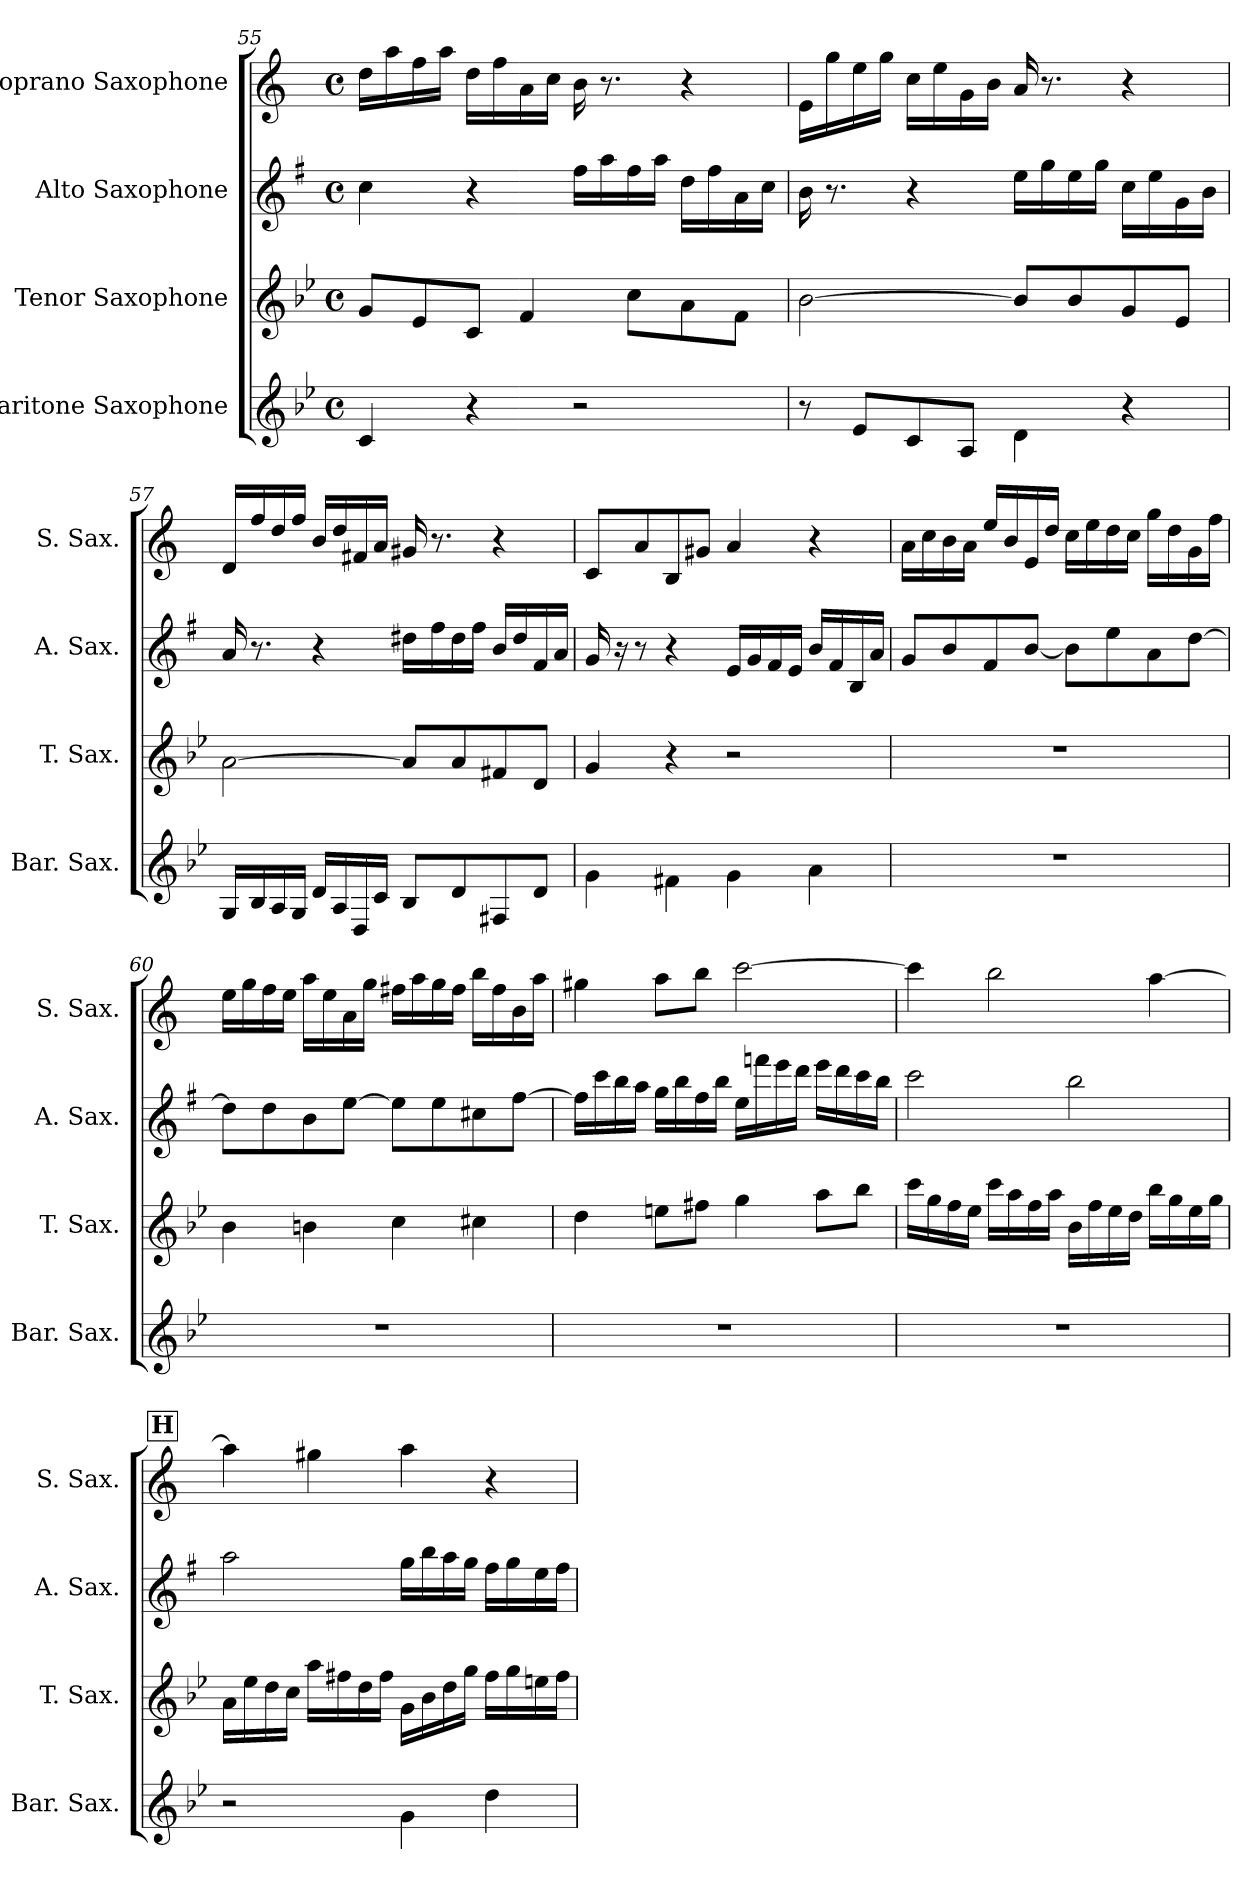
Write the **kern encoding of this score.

**kern	**kern	**kern	**kern
*part4	*part3	*part2	*part1
*staff4	*staff3	*staff2	*staff1
*I"Baritone Saxophone	*I"Tenor Saxophone	*I"Alto Saxophone	*I"Soprano Saxophone
*I'Bar. Sax.	*I'T. Sax.	*I'A. Sax.	*I'S. Sax.
!!LO:PB:g=z
*clefG2	*clefG2	*clefG2	*clefG2
*ITrd12c21	*ITrd8c14	*ITrd5c9	*ITrd1c2
*k[b-e-]	*k[b-e-]	*k[b-e-]	*k[b-e-]
*M4/4	*M4/4	*M4/4	*M4/4
*met(c)	*met(c)	*met(c)	*met(c)
=55	=55	=55	=55
4C/	8G/L	4e-\	16cc\LL
.	.	.	16gg\
.	8E-/	.	16ee-\
.	.	.	16gg\JJ
4r	8C/J	4r	16cc\LL
.	.	.	16ee-\
.	4F/	.	16g\
.	.	.	16b-\JJ
2r	.	16a\LL	16a\
.	.	16cc\	8.r
.	8c\L	16a\	.
.	.	16cc\JJ	.
.	8A\	16f\LL	4r
.	.	16a\	.
.	8F\J	16c\	.
.	.	16e-\JJ	.
=56	=56	=56	=56
8r	[2B-\	16d\	16d\LL
.	.	8.r	16ff\
8E-/L	.	.	16dd\
.	.	.	16ff\JJ
8C/	.	4r	16b-\LL
.	.	.	16dd\
8AA/J	.	.	16f\
.	.	.	16a\JJ
4D\	8B-/L]	16g\LL	16g/
.	.	16b-\	8.r
.	8B-/	16g\	.
.	.	16b-\JJ	.
4r	8G/	16e-\LL	4r
.	.	16g\	.
.	8E-/J	16B-\	.
.	.	16d\JJ	.
!!LO:LB:g=z
=57	=57	=57	=57
16GG/LL	[2A\	16c/	16c/LL
16BB-/	.	8.r	16ee-/
16AA/	.	.	16cc/
16GG/JJ	.	.	16ee-/JJ
16D/LL	.	4r	16a/LL
16AA/	.	.	16cc/
16DD/	.	.	16en/
16C/JJ	.	.	16g/JJ
8BB-/L	8A/L]	16f#X\LL	16f#X/
.	.	16a\	8.r
8D/	8A/	16f#\	.
.	.	16a\JJ	.
8FF#X/	8F#X/	16d/LL	4r
.	.	16f#/	.
8D/J	8D/J	16A/	.
.	.	16c/JJ	.
=58	=58	=58	=58
4G\	4G/	16B-/	8B-/L
.	.	16r	.
.	.	8r	8g/
4F#X\	4r	4r	8A/
.	.	.	8f#X/J
4G\	2r	16G/LL	4g/
.	.	16B-/	.
.	.	16A/	.
.	.	16G/JJ	.
4A\	.	16d/LL	4r
.	.	16A/	.
.	.	16D/	.
.	.	16c/JJ	.
=59	=59	=59	=59
1r	1r	8B-/L	16g\LL
.	.	.	16b-\
.	.	8d/	16a\
.	.	.	16g\JJ
.	.	8A/	16dd/LL
.	.	.	16a/
.	.	[8d/J	16d/
.	.	.	16cc/JJ
.	.	8d\L]	16b-\LL
.	.	.	16dd\
.	.	8g\	16cc\
.	.	.	16b-\JJ
.	.	8c\	16ff\LL
.	.	.	16cc\
.	.	[8f\J	16f\
.	.	.	16ee-\JJ
!!LO:LB:g=z
=60	=60	=60	=60
1r	4B-\	8f\L]	16dd\LL
.	.	.	16ff\
.	.	8f\	16ee-\
.	.	.	16dd\JJ
.	4Bn\	8d\	16gg\LL
.	.	.	16dd\
.	.	[8g\J	16g\
.	.	.	16ff\JJ
.	4c\	8g\L]	16een\LL
.	.	.	16gg\
.	.	8g\	16ff\
.	.	.	16ee\JJ
.	4c#X\	8en\	16aa\LL
.	.	.	16ee\
.	.	[8a\J	16a\
.	.	.	16gg\JJ
=61	=61	=61	=61
1r	4d\	16a\LL]	4ff#X\
.	.	16ee-\	.
.	.	16dd\	.
.	.	16cc\JJ	.
.	8en\L	16b-\LL	8gg\L
.	.	16dd\	.
.	8f#X\J	16a\	8aa\J
.	.	16dd\JJ	.
.	4g\	16g\LL	[2bb-\
.	.	16aa-X\	.
.	.	16gg\	.
.	.	16ff\JJ	.
.	8a\L	16gg\LL	.
.	.	16ff\	.
.	8b-\J	16ee-\	.
.	.	16dd\JJ	.
!!LO:PB:g=z
=62	=62	=62	=62
1r	16cc\LL	2ee-\	4bb-\]
.	16g\	.	.
.	16f\	.	.
.	16e-\JJ	.	.
.	16cc\LL	.	2aa\
.	16a\	.	.
.	16f\	.	.
.	16a\JJ	.	.
.	16B-\LL	2dd\	.
.	16f\	.	.
.	16e-\	.	.
.	16d\JJ	.	.
.	16b-\LL	.	[4gg\
.	16g\	.	.
.	16e-\	.	.
.	16g\JJ	.	.
!!LO:REH:place=s1:a:B:fs=13.5337:t=H
=63	=63	=63	=63
2r	16A\LL	2cc\	4gg\]
.	16e-\	.	.
.	16d\	.	.
.	16c\JJ	.	.
.	16a\LL	.	4ff#X\
.	16f#X\	.	.
.	16d\	.	.
.	16f#\JJ	.	.
4G\	16G\LL	16b-\LL	4gg\
.	16B-\	16dd\	.
.	16d\	16cc\	.
.	16g\JJ	16b-\JJ	.
4d\	16f#\LL	16a\LL	4r
.	16g\	16b-\	.
.	16en\	16g\	.
.	16f#\JJ	16a\JJ	.
=	=	=	=
*-	*-	*-	*-
